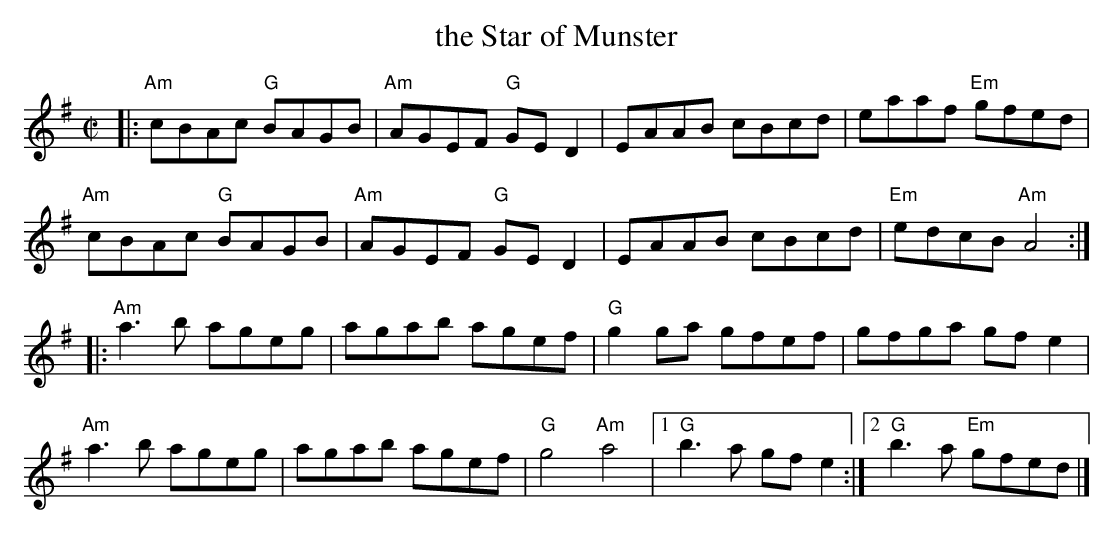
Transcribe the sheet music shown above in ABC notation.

X:1
T: the Star of Munster
M: C|
K: Ador
|:\
"Am"cBAc "G"BAGB | "Am"AGEF "G"GED2 | EAAB cBcd | eaaf "Em"gfed |
"Am"cBAc "G"BAGB | "Am"AGEF "G"GED2 | EAAB cBcd | "Em"edcB "Am"A4 :|
|:\
"Am"a3 b ageg | agab agef | "G"g2 ga gfef | gfga gfe2 |
"Am"a3 b ageg | agab agef | "G"g4 "Am"a4 |[1 "G"b3 a gfe2 :|2 "G"b3 a "Em"gfed |]
